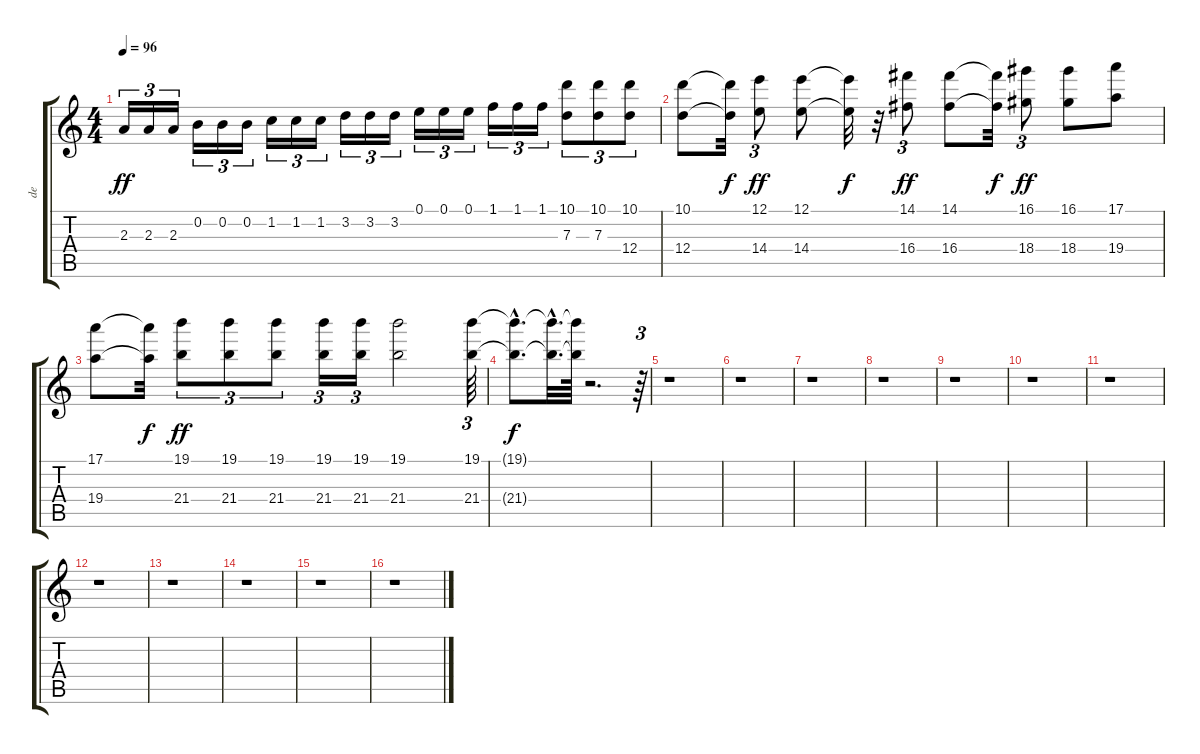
\track ("de" "de") {instrument distortionguitar}
\staff {score tabs}
\tuning (E4 B3 G3 D3 A2 E2) {hide}
\ts (4 4)
\tempo 96
\clef g2
\ks c
2.3.16{tu (3 2) dy ff} 2.3.16{tu (3 2)} 2.3.16{tu (3 2)} 0.2.16{tu (3 2)} 0.2.16{tu (3 2)} 0.2.16{tu (3 2)} 1.2.16{tu (3 2)} 1.2.16{tu (3 2)} 1.2.16{tu (3 2)} 3.2.16{tu (3 2)} 3.2.16{tu (3 2)} 3.2.16{tu (3 2)} 0.1.16{tu (3 2)} 0.1.16{tu (3 2)} 0.1.16{tu (3 2)} 1.1.16{tu (3 2)} 1.1.16{tu (3 2)} 1.1.16{tu (3 2)} (10.1 7.3).8{tu (3 2)} (10.1 7.3).8{tu (3 2)} (10.1 12.4).8{tu (3 2)} |
(10.1 12.4).8 (10.1{t} 12.4{t}).32{dy f} (12.1 14.4).8{tu (3 2) dy ff} (12.1 14.4).8 (12.1{t} 14.4{t}).32{dy f} r.32 (14.1 16.4).8{tu (3 2) dy ff} (14.1 16.4).8 (14.1{t} 16.4{t}).32{dy f} (16.1 18.4).8{tu (3 2) dy ff} (16.1 18.4).8 (17.1 19.4).8 |
(17.1 19.4).8 (17.1{t} 19.4{t}).32{dy f} (19.1 21.4).8{tu (3 2) dy ff} (19.1 21.4).8{tu (3 2)} (19.1 21.4).8{tu (3 2)} (19.1 21.4).16{tu (3 2)} (19.1 21.4).16{tu (3 2)} (19.1 21.4).2 (19.1 21.4).64{tu (3 2)} |
(19.1{hac t} 21.4{hac t}).8{d dy f} (19.1{hac t} 21.4{hac t}).32{d} (19.1{t} 21.4{t}).64 r.2{d} r.64{tu (3 2)} |
r.1 |
r.1 |
r.1 |
r.1 |
r.1 |
r.1 |
r.1 |
r.1 |
r.1 |
r.1 |
r.1 |
r.1
